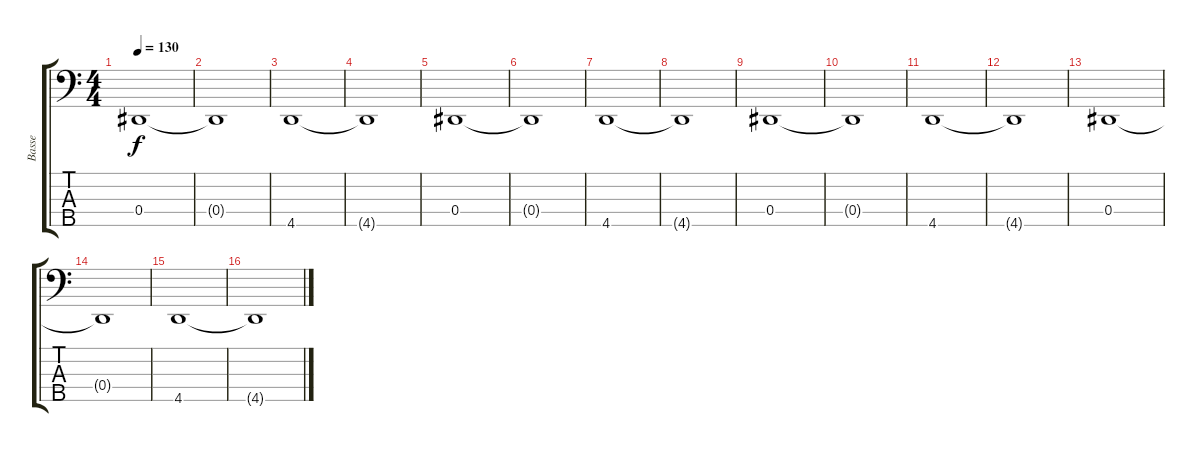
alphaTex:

\track ("Basse" "Basse") {instrument electricbassfinger}
\staff {score tabs}
\tuning (Gb2 Db2 Ab1 Eb1 Bb0) {hide}
\ts (4 4)
\tempo 130
\clef f4
\ks c
0.4.1{dy f} |
0.4{t}.1 |
4.5.1 |
4.5{t}.1 |
0.4.1 |
0.4{t}.1 |
4.5.1 |
4.5{t}.1 |
0.4.1 |
0.4{t}.1 |
4.5.1 |
4.5{t}.1 |
0.4.1 |
0.4{t}.1 |
4.5.1 |
4.5{t}.1
